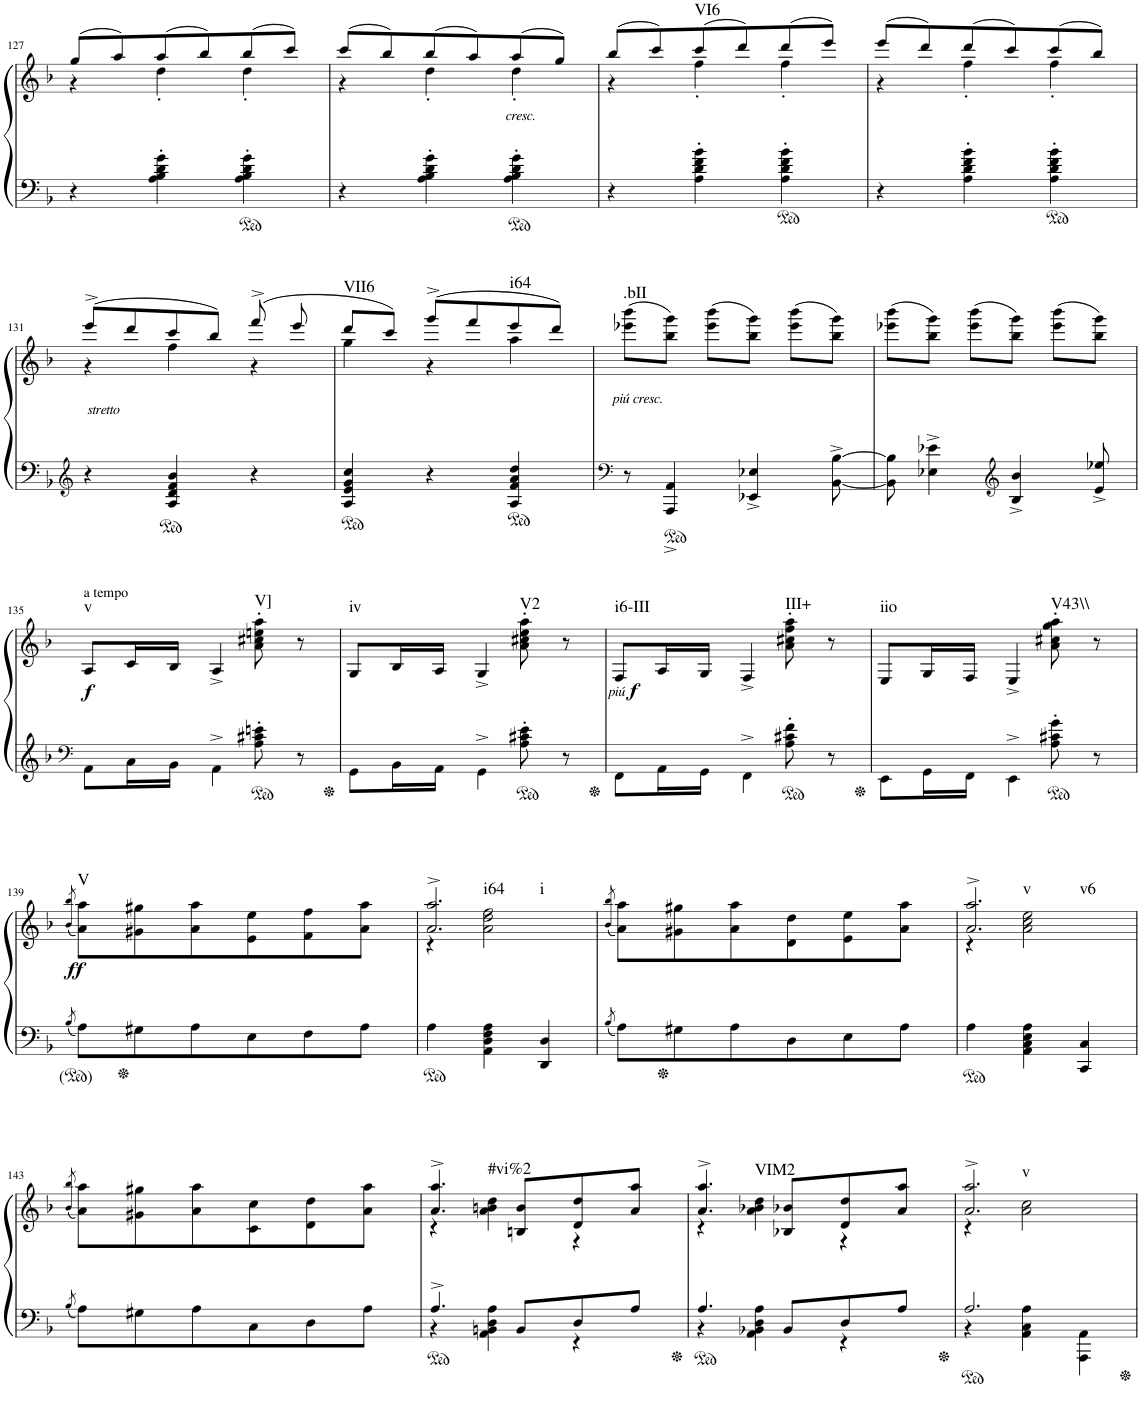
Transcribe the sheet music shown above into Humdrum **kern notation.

**kern	**kern	**dynam	**harte
*part1	*part1	*part1	*part1
*staff2	*staff1	*staff1/2	*
*I"Piano	*	*	*
*I'Pno.	*	*	*
!!LO:PB:g=z
*clefF4	*clefG2	*	*
*k[b-]	*k[b-]	*	*
*M3/4	*M3/4	*	*
=127	=127	=127	=127
*	*^	*	*
4r	(8gg/L	4r	.	.
.	8aa/)	.	.	.
4A\' 4B-\' 4d\' 4g\'	(8aa/	4dd'\	.	.
.	8bb-/)	.	.	.
4A\' 4B-\' 4d\' 4g\'	(8bb-/	4dd'\	.	.
.	8ccc/J)	.	.	.
=128	=128	=128	=128	=128
4r	(8ccc/L	4r	.	.
.	8bb-/)	.	.	.
4A\' 4B-\' 4d\' 4g\'	(8bb-/	4dd'\	.	.
.	8aa/)	.	.	.
!	!LO:TX:b:i:t=cresc.	!	!	!
4A\' 4B-\' 4d\' 4g\'	(8aa/	4dd'\	.	.
.	8gg/J)	.	.	.
=129	=129	=129	=129	=129
4r	(8bb-/L	4r	.	.
.	8ccc/)	.	.	.
!	!	!	!	!LO:H:kt=VI6
4A\' 4d\' 4f\' 4b-\'	(8ccc/	4ff'\	.	N
.	8ddd/)	.	.	.
4A\' 4d\' 4f\' 4b-\'	(8ddd/	4ff'\	.	.
.	8eee/J)	.	.	.
=130	=130	=130	=130	=130
4r	(8eee/L	4r	.	.
.	8ddd/)	.	.	.
4A\' 4d\' 4f\' 4b-\'	(8ddd/	4ff'\	.	.
.	8ccc/)	.	.	.
4A\' 4d\' 4f\' 4b-\'	(8ccc/	4ff'\	.	.
.	8bb-/J)	.	.	.
!!LO:LB:g=z	!!
=131	=131	=131	=131	=131
*clefG2	*	*	*	*
!	!LO:TX:b:i:t=stretto	!	!	!
4r	(8eee^/L	4r	.	.
.	8ddd/	.	.	.
4A/ 4d/ 4f/ 4b-/	8ccc/	4ff\	.	.
.	8bb-/J)	.	.	.
4r	(8fff^/	4r	.	.
.	8eee/	.	.	.
=132	=132	=132	=132	=132
!	!	!	!	!LO:H:kt=VII6
4A/ 4e/ 4g/ 4cc/	8ddd/L	4gg\	.	N
.	8ccc/J)	.	.	.
4r	(8ggg^/L	4r	.	.
.	8fff/	.	.	.
!	!	!	!	!LO:H:kt=i64
4A/ 4f/ 4a/ 4dd/	8eee/	4aa\	.	N
.	8ddd/J)	.	.	.
*	*v	*v	*	*
=133	=133	=133	=133
*clefF4	*	*	*
!	!LO:TX:b:i:t=piú cresc.	!	!LO:H:kt=.bII
8r	(8eee-X\ 8bbb-\L	.	N
4AAA/^ 4AA/^	8bb-\ 8ggg\J)	.	.
.	(8eee-\ 8bbb-\L	.	.
4EE-X/^ 4E-X/^	8bb-\ 8ggg\J)	.	.
.	(8eee-\ 8bbb-\L	.	.
[8BB-\^ [8B-\^	8bb-\ 8ggg\J)	.	.
=134	=134	=134	=134
8BB-\] 8B-\]	(8eee-X\ 8bbb-\L	.	.
4E-X\^ 4e-X\^	8bb-\ 8ggg\J)	.	.
.	(8eee-\ 8bbb-\L	.	.
*clefG2	*	*	*
4B-/^ 4b-/^	8bb-\ 8ggg\J)	.	.
.	(8eee-\ 8bbb-\L	.	.
8e-/^ 8ee-X/^	8bb-\ 8ggg\J)	.	.
!!LO:LB:g=z
=135	=135	=135	=135
*clefF4	*	*	*
!	!LO:TX:a:t=a tempo	!	!
!	!	!LO:DY:b	!LO:H:kt=v
8AA\L	8A/L	f	N
16C\L	16c/L	.	.
16BB-\JJ	16B-/JJ	.	.
4AA^\	4A^/	.	.
!	!	!	!LO:H:kt=V]
8A\' 8c#X\' 8en\'	8a\' 8cc#X\' 8een\' 8aa\'	.	N
8r	8r	.	.
=136	=136	=136	=136
!	!	!	!LO:H:kt=iv
8GG\L	8G/L	.	N
16BB-\L	16B-/L	.	.
16AA\JJ	16A/JJ	.	.
4GG^\	4G^/	.	.
!	!	!	!LO:H:kt=V2
8A\' 8c#X\' 8e\'	8a\' 8cc#X\' 8ee\' 8aa\'	.	N
8r	8r	.	.
=137	=137	=137	=137
!	!	!LO:DY:b	!
!	!	!LO:DY:n=1:b	!LO:H:kt=i6-III
8FF\L	8F/L	other-dynamics f	N
16AA\L	16A/L	.	.
16GG\JJ	16G/JJ	.	.
4FF^\	4F^/	.	.
!	!	!	!LO:H:kt=III+
8A\' 8c#X\' 8f\'	8a\' 8cc#X\' 8ff\' 8aa\'	.	N
8r	8r	.	.
=138	=138	=138	=138
!	!	!	!LO:H:kt=iio
8EE\L	8E/L	.	N
16GG\L	16G/L	.	.
16FF\JJ	16F/JJ	.	.
4EE^\	4E^/	.	.
!	!	!	!LO:H:kt=V43\\
8A\' 8c#X\' 8g\'	8a\' 8cc#X\' 8gg\' 8aa\'	.	N
8r	8r	.	.
!!LO:LB:g=z
=139	=139	=139	=139
8qB-/	(8qb-/ 8qbb-/	.	.
!	!	!LO:DY:b	!LO:H:kt=V
8A\L	8a\ 8aa\L)	ff	N
8G#X\	8g#X\ 8gg#X\	.	.
8A\	8a\ 8aa\	.	.
8E\	8e\ 8ee\	.	.
8F\	8f\ 8ff\	.	.
8A\J	8a\ 8aa\J	.	.
=140	=140	=140	=140
*	*^	*	*
!	!	!	!	!LO:H:n=1:kt=i64
!	!	!	!	!LO:H:n=2:kt=i
4A\	2.a/^ 2.aa/^	4r	.	N N
4AA\ 4D\ 4F\ 4A\	.	2a\ 2dd\ 2ff\	.	.
4DD/ 4D/	.	.	.	.
*	*v	*v	*	*
=141	=141	=141	=141
8qB-/	(8qb-/ 8qbb-/	.	.
8A\L	8a\ 8aa\L)	.	.
8G#X\	8g#X\ 8gg#X\	.	.
8A\	8a\ 8aa\	.	.
8D\	8d\ 8dd\	.	.
8E\	8e\ 8ee\	.	.
8A\J	8a\ 8aa\J	.	.
=142	=142	=142	=142
*	*^	*	*
!	!	!	!	!LO:H:n=1:kt=v
!	!	!	!	!LO:H:n=2:kt=v6
4A\	2.a/^ 2.aa/^	4r	.	N N
4AA\ 4C\ 4E\ 4A\	.	2a\ 2cc\ 2ee\	.	.
4CC/ 4C/	.	.	.	.
*	*v	*v	*	*
!!LO:LB:g=z
=143	=143	=143	=143
8qB-/	(8qb-/ 8qbb-/	.	.
8A\L	8a\ 8aa\L)	.	.
8G#X\	8g#X\ 8gg#X\	.	.
8A\	8a\ 8aa\	.	.
8C\	8c\ 8cc\	.	.
8D\	8d\ 8dd\	.	.
8A\J	8a\ 8aa\J	.	.
=144	=144	=144	=144
*^	*^	*	*
!	!	!	!	!	!LO:H:kt=#vi%2
4.A^/	4r	4.a/^ 4.aa/^	4r	.	N
.	4AA\ 4BBn\ 4D\ 4A\	.	4a\ 4bn\ 4dd\	.	.
8BB/L	.	8Bn/ 8b/L	.	.	.
8D/	4r	8d/ 8dd/	4r	.	.
8A/J	.	8a/ 8aa/J	.	.	.
=145	=145	=145	=145	=145	=145
!	!	!	!	!	!LO:H:kt=VIM2
4.A/	4r	4.a/^ 4.aa/^	4r	.	N
.	4AA\ 4BB-X\ 4D\ 4A\	.	4a\ 4b-X\ 4dd\	.	.
8BB-/L	.	8B-X/ 8b-X/L	.	.	.
8D/	4r	8d/ 8dd/	4r	.	.
8A/J	.	8a/ 8aa/J	.	.	.
=146	=146	=146	=146	=146	=146
!	!	!	!	!	!LO:H:kt=v
2.A/	4r	2.a/^ 2.aa/^	4r	.	N
.	4AA\ 4C\ 4A\	.	2a\ 2cc\	.	.
.	4AAA\ 4AA\	.	.	.	.
*v	*v	*	*	*	*
*	*v	*v	*	*
=	=	=	=
*-	*-	*-	*-
